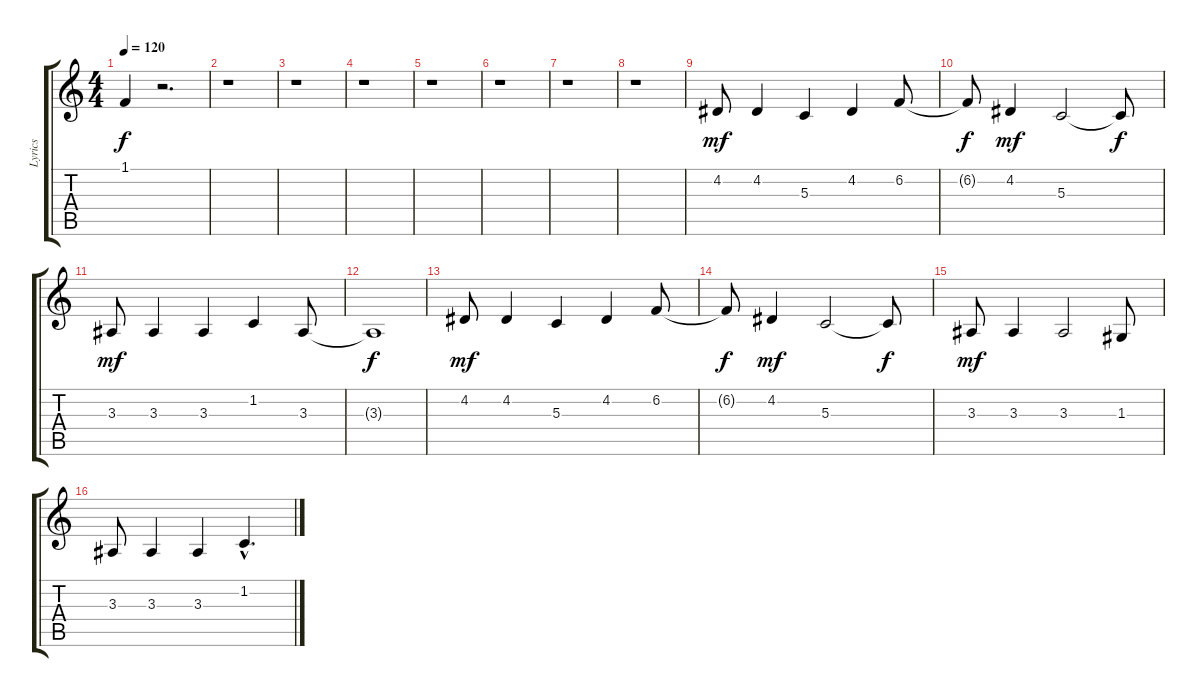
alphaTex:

\track ("Lyrics" "Lyrics") {instrument lead2sawtooth}
\staff {score tabs}
\tuning (E4 B3 G3 D3 A2 E2) {hide}
\ts (4 4)
\tempo 120
\clef g2
\ks c
1.1{t}.4{dy f} r.2{d} |
r.1 |
r.1 |
r.1 |
r.1 |
r.1 |
r.1 |
r.1 |
4.2.8{dy mf} 4.2.4 5.3.4 4.2.4 6.2.8 |
6.2{t}.8{dy f} 4.2.4{dy mf} 5.3.2 5.3{t}.8{dy f} |
3.3.8{dy mf} 3.3.4 3.3.4 1.2.4 3.3.8 |
3.3{t}.1{dy f} |
4.2.8{dy mf} 4.2.4 5.3.4 4.2.4 6.2.8 |
6.2{t}.8{dy f} 4.2.4{dy mf} 5.3.2 5.3{t}.8{dy f} |
3.3.8{dy mf} 3.3.4 3.3.2 1.3.8 |
3.3.8 3.3.4 3.3.4 1.2{hac}.4{d}
